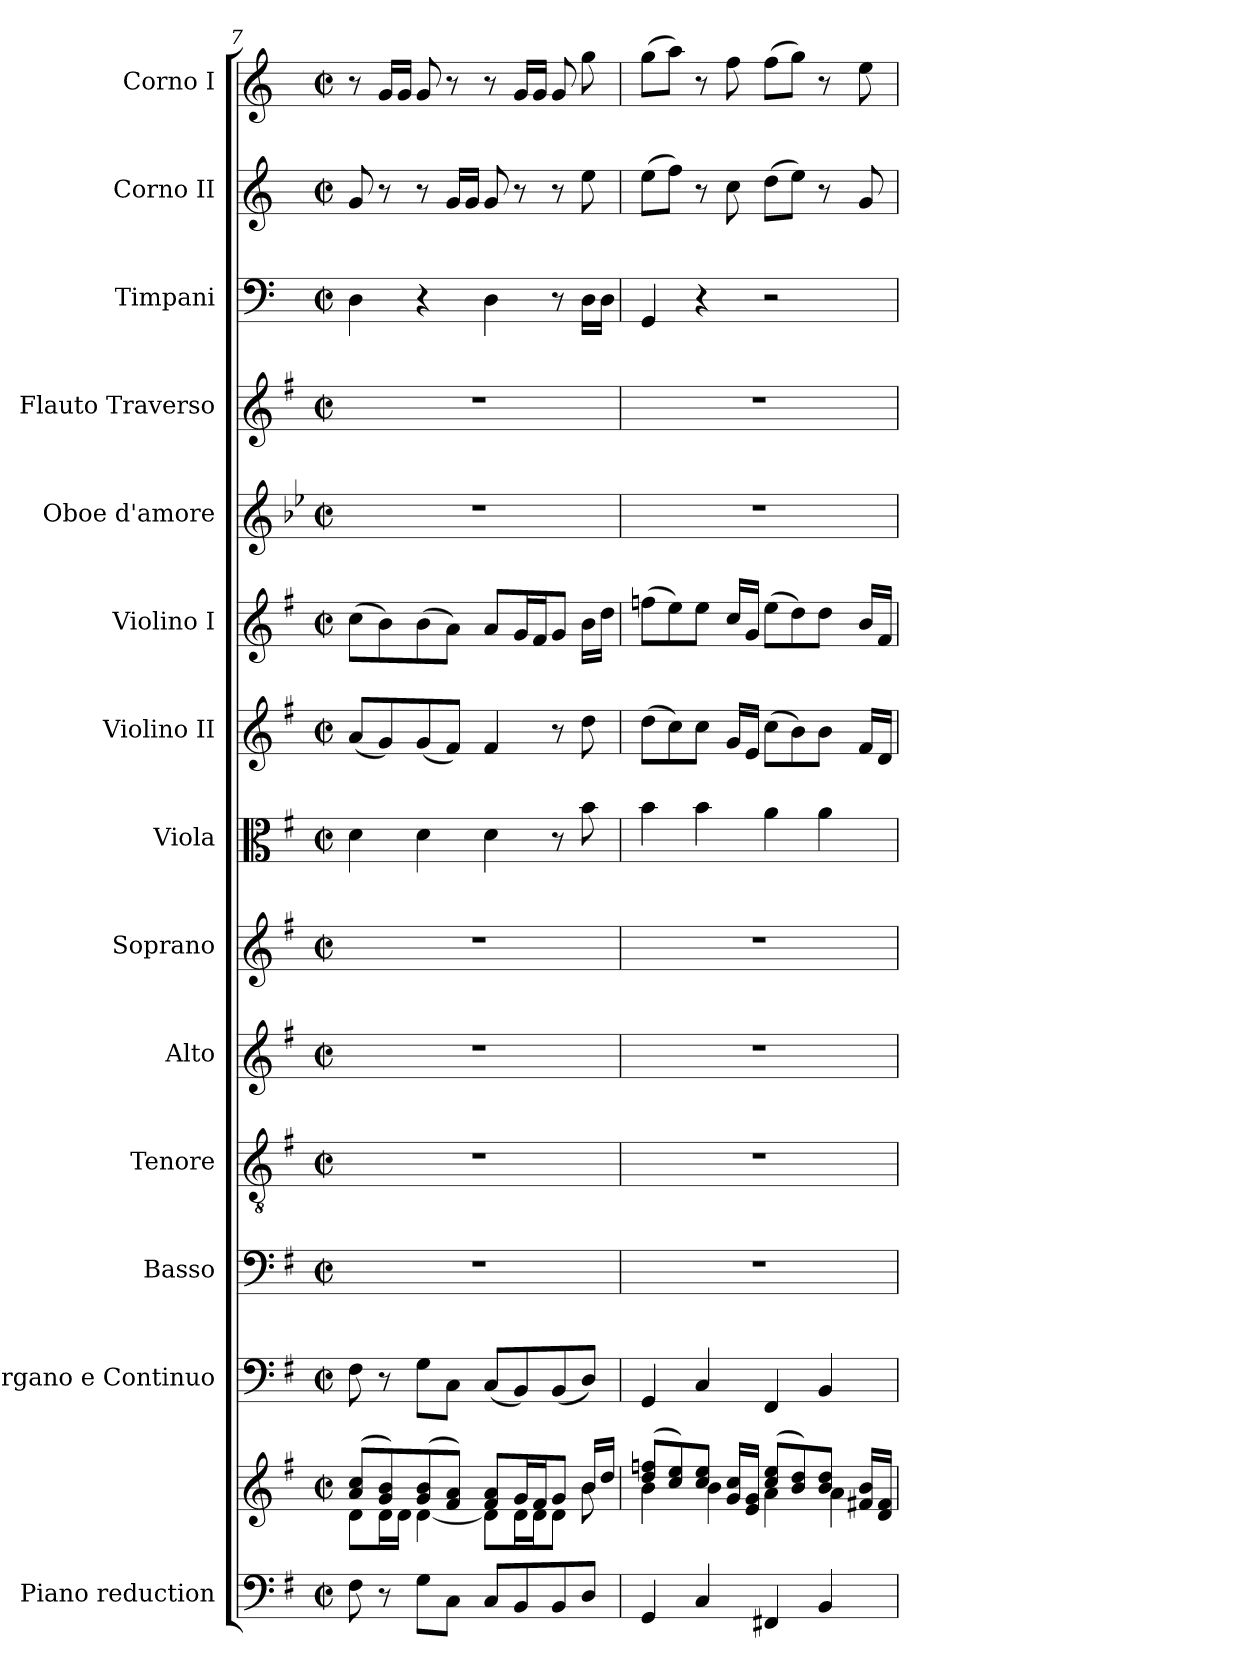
**kern	**kern	**kern	**kern	**kern	**kern	**kern	**kern	**kern	**kern	**kern	**kern	**kern	**kern	**kern
*part14	*part14	*part13	*part12	*part11	*part10	*part9	*part8	*part7	*part6	*part5	*part4	*part3	*part2	*part1
*staff15	*staff14	*staff13	*staff12	*staff11	*staff10	*staff9	*staff8	*staff7	*staff6	*staff5	*staff4	*staff3	*staff2	*staff1
*I"Piano reduction	*	*I"Organo e Continuo	*I"Basso	*I"Tenore	*I"Alto	*I"Soprano	*I"Viola	*I"Violino II	*I"Violino I	*I"Oboe d'amore	*I"Flauto Traverso	*I"Timpani	*I"Corno II	*I"Corno I
*I'Pno	*	*	*	*	*	*	*	*	*	*I'Ob	*I'Fl	*I'Timp	*	*
*clefF4	*clefG2	*clefF4	*clefF4	*clefGv2	*clefG2	*clefG2	*clefC3	*clefG2	*clefG2	*clefG2	*clefG2	*clefF4	*clefG2	*clefG2
*	*	*	*	*	*	*	*	*	*	*ITrd2c3	*	*	*ITrd3c5	*ITrd3c5
*k[f#]	*k[f#]	*k[f#]	*k[f#]	*k[f#]	*k[f#]	*k[f#]	*k[f#]	*k[f#]	*k[f#]	*k[f#]	*k[f#]	*k[]	*k[f#]	*k[f#]
*M2/2	*M2/2	*M2/2	*M2/2	*M2/2	*M2/2	*M2/2	*M2/2	*M2/2	*M2/2	*M2/2	*M2/2	*M2/2	*M2/2	*M2/2
*met(c|)	*met(c|)	*met(c|)	*met(c|)	*met(c|)	*met(c|)	*met(c|)	*met(c|)	*met(c|)	*met(c|)	*met(c|)	*met(c|)	*met(c|)	*met(c|)	*met(c|)
=7	=7	=7	=7	=7	=7	=7	=7	=7	=7	=7	=7	=7	=7	=7
*	*^	*	*	*	*	*	*	*	*	*	*	*	*	*
8F#\	(8a/ 8cc/L	8d\L	8F#\	1r	1r	1r	1r	4d\	(8a/L	(8cc\L	1r	1r	4D\	8d/	8r
8r	8g/ 8b/)	16d\L	8r	.	.	.	.	.	8g/)	8b\)	.	.	.	8r	16d/LL
.	.	16d\JJ	.	.	.	.	.	.	.	.	.	.	.	.	16d/JJ
8G\L	(8g/ 8b/	[4d\	8G\L	.	.	.	.	4d\	(8g/	(8b\	.	.	4r	8r	8d/
8C\J	8f#/ 8a/J)	.	8C\J	.	.	.	.	.	8f#/J)	8a\J)	.	.	.	16d/LL	8r
.	.	.	.	.	.	.	.	.	.	.	.	.	.	16d/JJ	.
8C/L	8f#/ 8a/L	8d\L]	(8C/L	.	.	.	.	4d\	4f#/	8a/L	.	.	4D\	8d/	8r
8BB/	16g/L	16d\L	8BB/)	.	.	.	.	.	.	16g/L	.	.	.	8r	16d/LL
.	16f#/J	16d\J	.	.	.	.	.	.	.	16f#/J	.	.	.	.	16d/JJ
8BB/	8g/J	8d\J	(8BB/	.	.	.	.	8r	8r	8g/J	.	.	8r	8r	8d/
8D/J	16b/LL	8b\	8D/J)	.	.	.	.	8b\	8dd\	16b\LL	.	.	16D\LL	8b\	8dd\
.	16dd/JJ	.	.	.	.	.	.	.	.	16dd\JJ	.	.	16D\JJ	.	.
=8	=8	=8	=8	=8	=8	=8	=8	=8	=8	=8	=8	=8	=8	=8	=8
4GG/	(8dd/ 8ffn/L	4b\	4GG/	1r	1r	1r	1r	4b\	(8dd\L	(8ffn\L	1r	1r	4GG/	(8b\L	(8dd\L
.	8cc/ 8ee/)	.	.	.	.	.	.	.	8cc\)	8ee\)	.	.	.	8cc\J)	8ee\J)
4C/	8cc/ 8ee/J	4b\	4C/	.	.	.	.	4b\	8cc\J	8ee\J	.	.	4r	8r	8r
.	16g/ 16cc/LL	.	.	.	.	.	.	.	16g/LL	16cc/LL	.	.	.	8g\	8cc\
.	16e/ 16g/JJ	.	.	.	.	.	.	.	16e/JJ	16g/JJ	.	.	.	.	.
4FF#X/	(8cc/ 8ee/L	4a\	4FF#/	.	.	.	.	4a\	(8cc\L	(8ee\L	.	.	2r	(8a\L	(8cc\L
.	8b/ 8dd/)	.	.	.	.	.	.	.	8b\)	8dd\)	.	.	.	8b\J)	8dd\J)
4BB/	8b/ 8dd/J	4a\	4BB/	.	.	.	.	4a\	8b\J	8dd\J	.	.	.	8r	8r
.	16f#X/ 16b/LL	.	.	.	.	.	.	.	16f#/LL	16b/LL	.	.	.	8d/	8b\
.	16d/ 16f#/JJ	.	.	.	.	.	.	.	16d/JJ	16f#/JJ	.	.	.	.	.
*	*v	*v	*	*	*	*	*	*	*	*	*	*	*	*	*
=	=	=	=	=	=	=	=	=	=	=	=	=	=	=
*-	*-	*-	*-	*-	*-	*-	*-	*-	*-	*-	*-	*-	*-	*-
